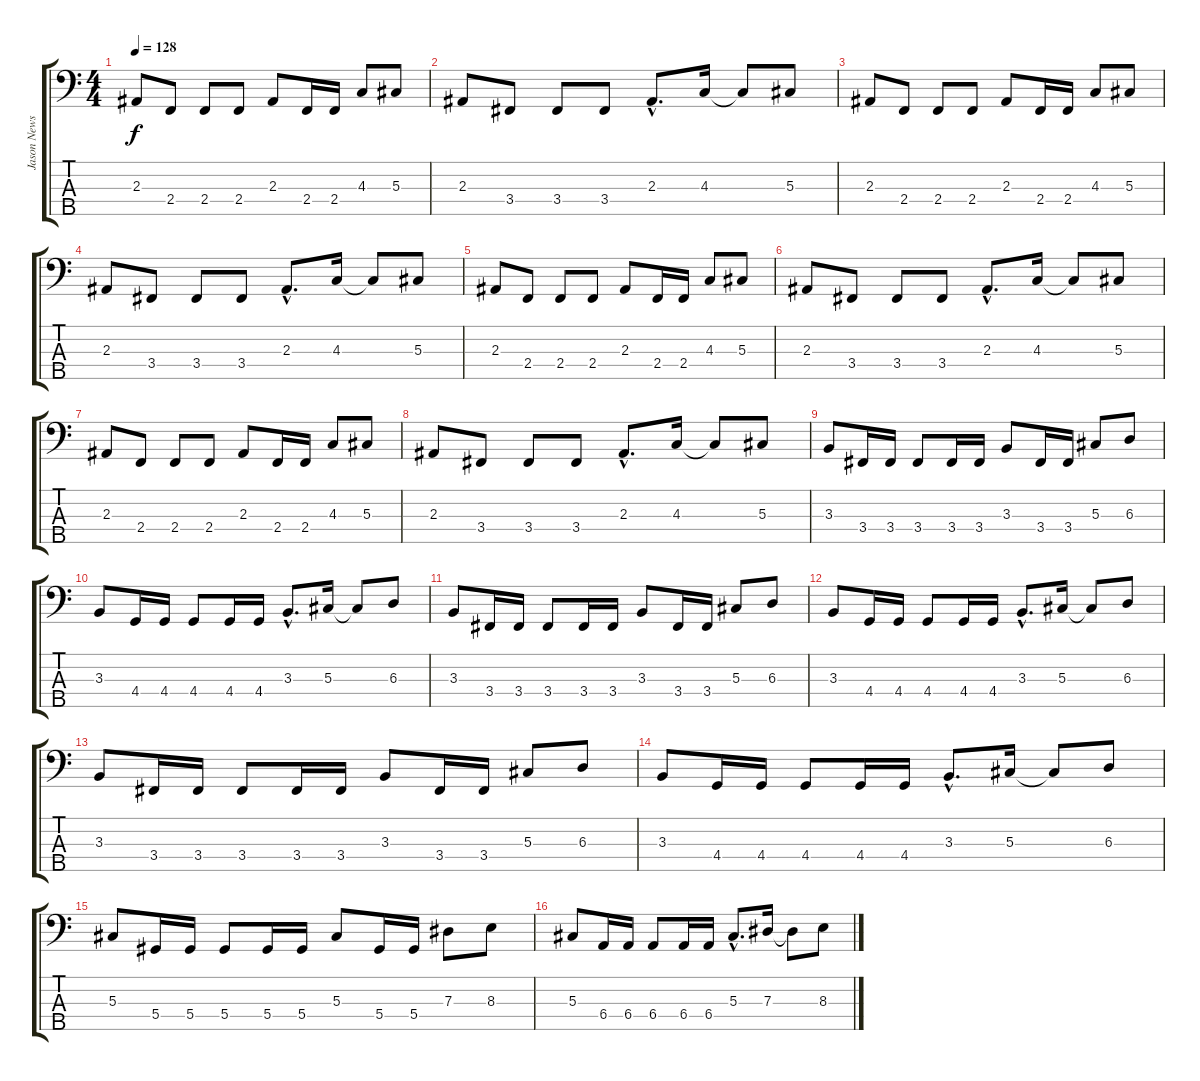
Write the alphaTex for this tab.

\track ("Jason Newsted (Bass)" "Jason News") {instrument electricbasspick}
\staff {score tabs}
\tuning (Gb2 Db2 Ab1 Eb1 Bb0) {hide}
\ts (4 4)
\tempo 128
\clef f4
\ks c
2.3.8{dy f} 2.4.8 2.4.8 2.4.8 2.3.8 2.4.16 2.4.16 4.3.8 5.3.8 |
2.3.8 3.4.8 3.4.8 3.4.8 2.3{hac}.8{d} 4.3.16 4.3{t}.8 5.3.8 |
2.3.8 2.4.8 2.4.8 2.4.8 2.3.8 2.4.16 2.4.16 4.3.8 5.3.8 |
2.3.8 3.4.8 3.4.8 3.4.8 2.3{hac}.8{d} 4.3.16 4.3{t}.8 5.3.8 |
2.3.8 2.4.8 2.4.8 2.4.8 2.3.8 2.4.16 2.4.16 4.3.8 5.3.8 |
2.3.8 3.4.8 3.4.8 3.4.8 2.3{hac}.8{d} 4.3.16 4.3{t}.8 5.3.8 |
2.3.8 2.4.8 2.4.8 2.4.8 2.3.8 2.4.16 2.4.16 4.3.8 5.3.8 |
2.3.8 3.4.8 3.4.8 3.4.8 2.3{hac}.8{d} 4.3.16 4.3{t}.8 5.3.8 |
3.3.8 3.4.16 3.4.16 3.4.8 3.4.16 3.4.16 3.3.8 3.4.16 3.4.16 5.3.8 6.3.8 |
3.3.8 4.4.16 4.4.16 4.4.8 4.4.16 4.4.16 3.3{hac}.8{d} 5.3.16 5.3{t}.8 6.3.8 |
3.3.8 3.4.16 3.4.16 3.4.8 3.4.16 3.4.16 3.3.8 3.4.16 3.4.16 5.3.8 6.3.8 |
3.3.8 4.4.16 4.4.16 4.4.8 4.4.16 4.4.16 3.3{hac}.8{d} 5.3.16 5.3{t}.8 6.3.8 |
3.3.8 3.4.16 3.4.16 3.4.8 3.4.16 3.4.16 3.3.8 3.4.16 3.4.16 5.3.8 6.3.8 |
3.3.8 4.4.16 4.4.16 4.4.8 4.4.16 4.4.16 3.3{hac}.8{d} 5.3.16 5.3{t}.8 6.3.8 |
5.3.8 5.4.16 5.4.16 5.4.8 5.4.16 5.4.16 5.3.8 5.4.16 5.4.16 7.3.8 8.3.8 |
5.3.8 6.4.16 6.4.16 6.4.8 6.4.16 6.4.16 5.3{hac}.8{d} 7.3.16 7.3{t}.8 8.3.8
